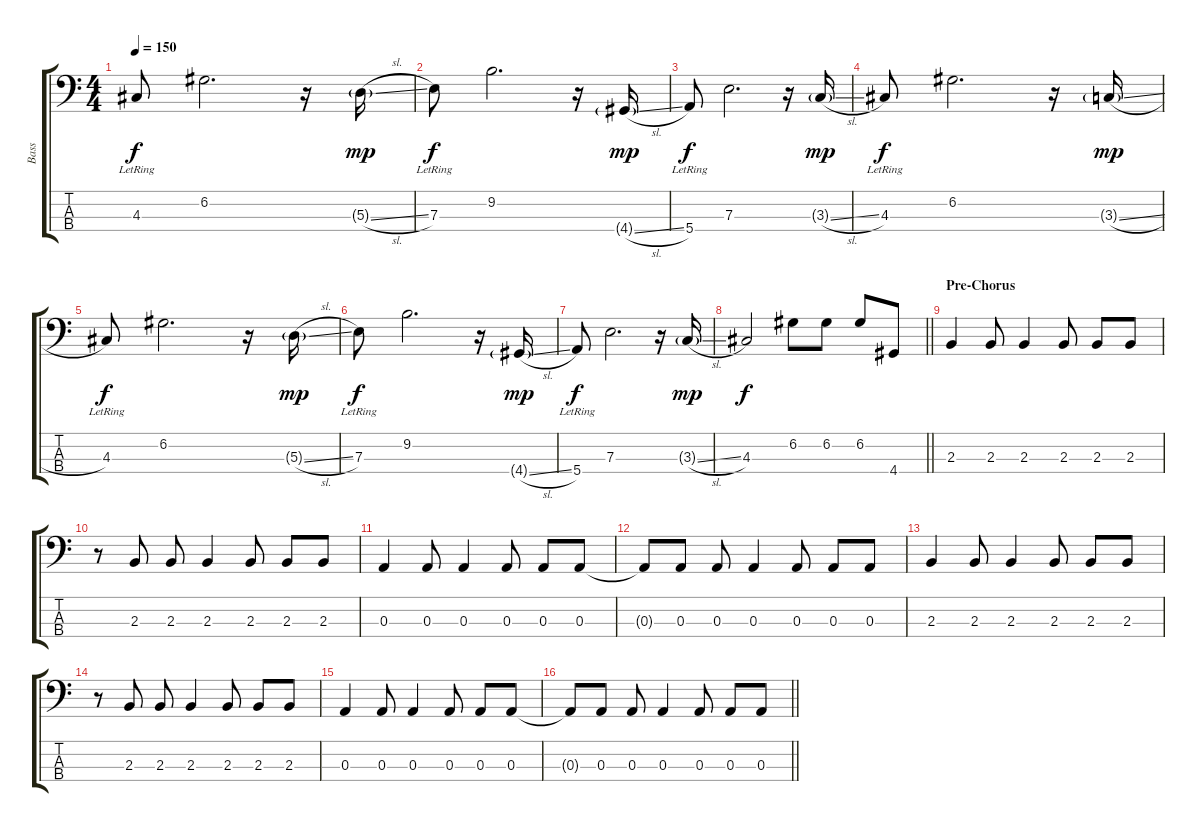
\track ("Bass" "Bass") {instrument electricbassfinger}
\staff {score tabs}
\tuning (G2 D2 A1 E1) {hide}
\ts (4 4)
\tempo 150
\clef f4
\ks c
4.3{lr}.8{dy f} 6.2.2{d} r.16 5.3{sl g}.16{dy mp} |
7.3{lr}.8{dy f} 9.2.2{d} r.16 4.4{sl g}.16{dy mp} |
5.4{lr}.8{dy f} 7.3.2{d} r.16 3.3{sl g}.16{dy mp} |
4.3{lr}.8{dy f} 6.2.2{d} r.16 3.3{sl g}.16{dy mp} |
4.3{lr}.8{dy f} 6.2.2{d} r.16 5.3{sl g}.16{dy mp} |
7.3{lr}.8{dy f} 9.2.2{d} r.16 4.4{sl g}.16{dy mp} |
5.4{lr}.8{dy f} 7.3.2{d} r.16 3.3{sl g}.16{dy mp} |
\barLineRight lightlight
4.3.2{dy f} 6.2.8 6.2.8 6.2.8 4.4.8 |
\section ("" "Pre-Chorus")
2.3.4 2.3.8 2.3.4 2.3.8 2.3.8 2.3.8 |
r.8 2.3.8 2.3.8 2.3.4 2.3.8 2.3.8 2.3.8 |
0.3.4 0.3.8 0.3.4 0.3.8 0.3.8 0.3.8 |
0.3{t}.8 0.3.8 0.3.8 0.3.4 0.3.8 0.3.8 0.3.8 |
2.3.4 2.3.8 2.3.4 2.3.8 2.3.8 2.3.8 |
r.8 2.3.8 2.3.8 2.3.4 2.3.8 2.3.8 2.3.8 |
0.3.4 0.3.8 0.3.4 0.3.8 0.3.8 0.3.8 |
\barLineRight lightlight
0.3{t}.8 0.3.8 0.3.8 0.3.4 0.3.8 0.3.8 0.3.8
